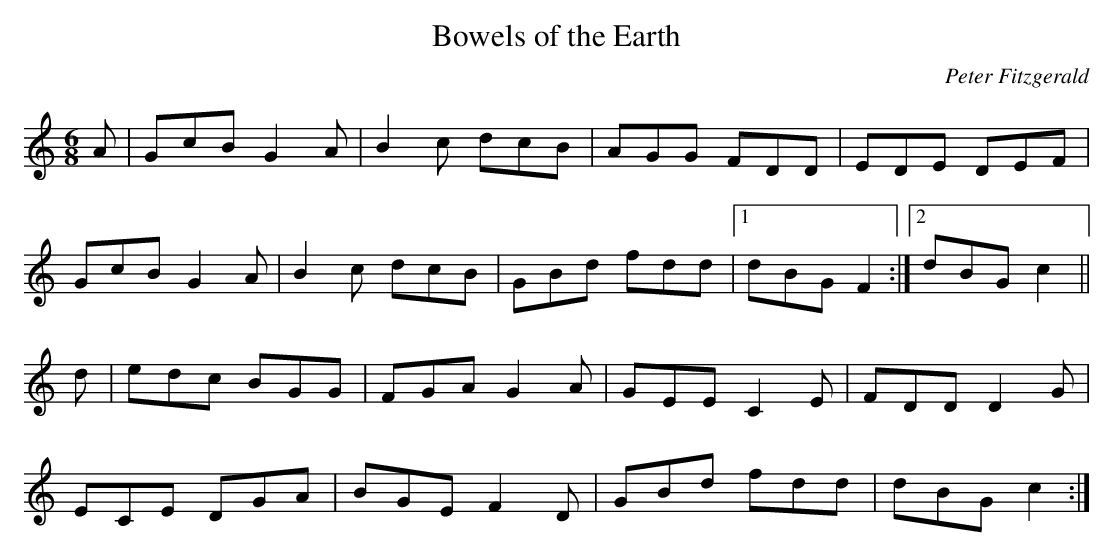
X:1
T: Bowels of the Earth
C: Peter Fitzgerald
M: 6/8
L: 1/8
K: C
A | GcB G2 A | B2 c dcB | AGG FDD | EDE DEF |
GcB G2 A | B2 c dcB | GBd fdd |1 dBG F2 :|2\
dBG c2 ||
d | edc BGG | FGA G2 A | GEE C2 E | FDD D2 G |
ECE DGA | BGE F2 D | GBd fdd | dBG c2 :|
